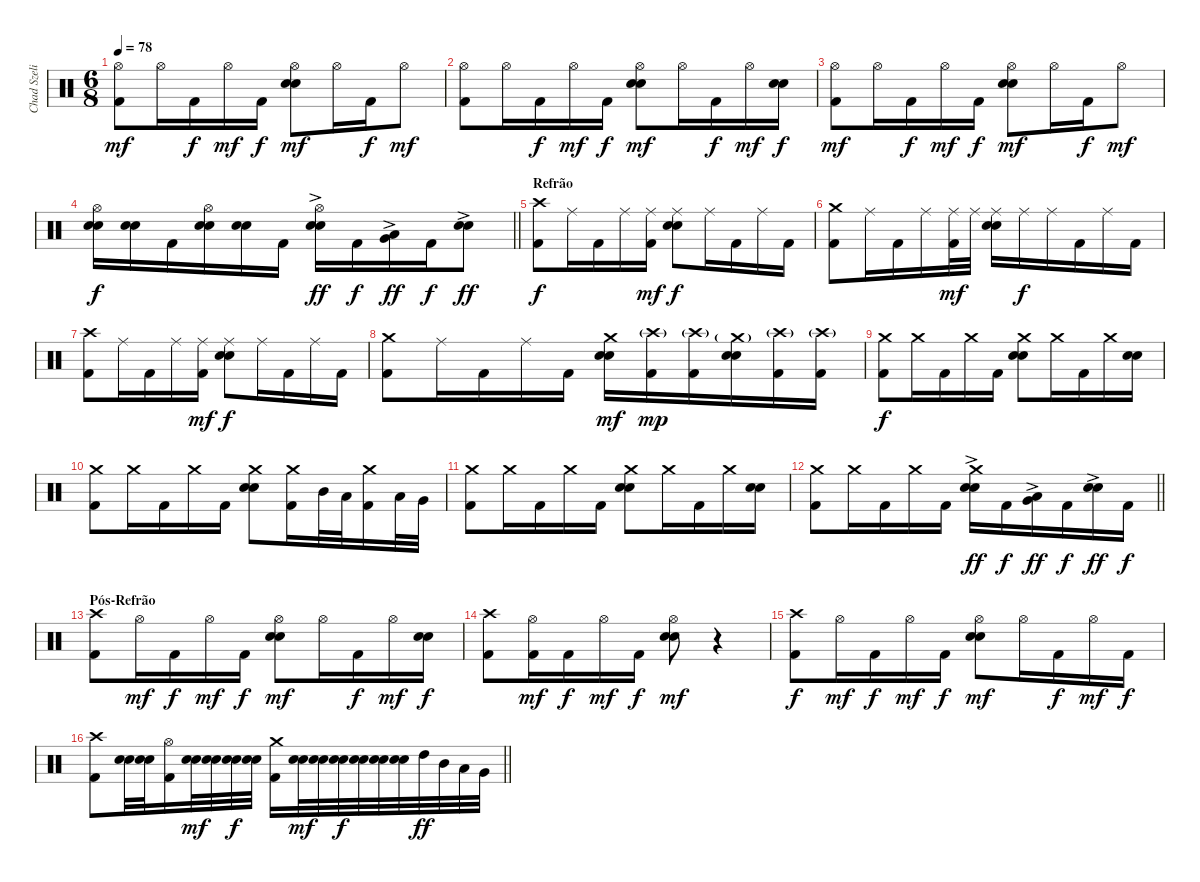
\track ("Chad Szeliga" "Chad Szeli") {instrument percussion}
\staff {score}
\articulation defaults
\ts (6 8)
\tempo 78
\clef neutral
\ks c
("Hi-Hat (open)" "Kick (hit) 2").8{dy mf} "Hi-Hat (open)".16 "Kick (hit) 2".16{dy f} "Hi-Hat (open)".16{dy mf} "Kick (hit) 2".16{dy f} ("Hi-Hat (open)" "Electric Snare (hit)" "Snare (hit) 2").8{dy mf} "Hi-Hat (open)".16 "Kick (hit) 2".16{dy f} "Hi-Hat (open)".8{dy mf} |
("Hi-Hat (open)" "Kick (hit) 2").8 "Hi-Hat (open)".16 "Kick (hit) 2".16{dy f} "Hi-Hat (open)".16{dy mf} "Kick (hit) 2".16{dy f} ("Hi-Hat (open)" "Electric Snare (hit)" "Snare (hit) 2").8{dy mf} "Hi-Hat (open)".16 "Kick (hit) 2".16{dy f} "Hi-Hat (open)".16{dy mf} ("Electric Snare (hit)" "Snare (hit) 2").16{dy f} |
("Hi-Hat (open)" "Kick (hit) 2").8{dy mf} "Hi-Hat (open)".16 "Kick (hit) 2".16{dy f} "Hi-Hat (open)".16{dy mf} "Kick (hit) 2".16{dy f} ("Hi-Hat (open)" "Electric Snare (hit)" "Snare (hit) 2").8{dy mf} "Hi-Hat (open)".16 "Kick (hit) 2".16{dy f} "Hi-Hat (open)".8{dy mf} |
\barLineRight lightlight
("Hi-Hat (open)" "Electric Snare (hit)" "Snare (hit) 2").16{dy f} ("Electric Snare (hit)" "Snare (hit) 2").16 "Kick (hit) 2".16 ("Hi-Hat (open)" "Electric Snare (hit)" "Snare (hit) 2").16 ("Electric Snare (hit)" "Snare (hit) 2").16 "Kick (hit) 2".16 ("Hi-Hat (open)" "Electric Snare (hit)"{ac} "Snare (hit) 2"{ac}).16{dy ff} "Kick (hit) 2".16{dy f} ("Low Tom (hit)" "Very Low Tom (hit)"{ac}).16{dy ff} "Kick (hit) 2".16{dy f} ("Electric Snare (hit)"{ac} "Snare (hit) 2"{ac}).8{dy ff} |
\section ("" "Refrão")
("Crash high (hit)" "Kick (hit) 2").8{dy f} "Ride (middle)".16 "Kick (hit) 2".16 "Ride (middle)".16 ("Ride (middle)" "Kick (hit) 2").16{dy mf} ("Ride (middle)" "Electric Snare (hit)" "Snare (hit) 2").8{dy f} "Ride (middle)".16 "Kick (hit) 2".16 "Ride (middle)".16 "Kick (hit) 2".16 |
("Crash medium (hit)" "Kick (hit) 2").8 "Ride (middle)".16 "Kick (hit) 2".16 "Ride (middle)".16 ("Ride (middle)" "Kick (hit) 2").32{dy mf} "Ride (middle)".32 ("Ride (middle)" "Electric Snare (hit)" "Snare (hit) 2").16 "Ride (middle)".16{dy f} "Ride (middle)".16 "Kick (hit) 2".16 "Ride (middle)".16 "Kick (hit) 2".16 |
("Crash high (hit)" "Kick (hit) 2").8 "Ride (middle)".16 "Kick (hit) 2".16 "Ride (middle)".16 ("Ride (middle)" "Kick (hit) 2").16{dy mf} ("Ride (middle)" "Electric Snare (hit)" "Snare (hit) 2").8{dy f} "Ride (middle)".16 "Kick (hit) 2".16 "Ride (middle)".16 "Kick (hit) 2".16 |
("Crash medium (hit)" "Kick (hit) 2").8 "Ride (middle)".16 "Kick (hit) 2".16 "Ride (middle)".16 "Kick (hit) 2".16 ("Crash medium (hit)" "Electric Snare (hit)" "Snare (hit) 2").16{dy mf} ("Crash high (hit)"{g} "Kick (hit) 2").16{dy mp} ("Crash high (hit)"{g} "Kick (hit) 2").16 ("Crash medium (hit)"{g} "Electric Snare (hit)" "Snare (hit) 2").16 ("Crash high (hit)"{g} "Kick (hit) 2").16 ("Crash high (hit)"{g} "Kick (hit) 2").16 |
("Crash medium (hit)" "Kick (hit) 2").8{dy f} "Crash medium (hit)".16 "Kick (hit) 2".16 "Crash medium (hit)".16 "Kick (hit) 2".16 ("Crash medium (hit)" "Electric Snare (hit)" "Snare (hit) 2").8 "Crash medium (hit)".16 "Kick (hit) 2".16 "Crash medium (hit)".16 ("Electric Snare (hit)" "Snare (hit) 2").16 |
("Crash medium (hit)" "Kick (hit) 2").8 "Crash medium (hit)".16 "Kick (hit) 2".16 "Crash medium (hit)".16 "Kick (hit) 2".16 ("Crash medium (hit)" "Electric Snare (hit)" "Snare (hit) 2").8 ("Crash medium (hit)" "Kick (hit) 2").16 "Mid Tom (hit)".32 "Low Tom (hit)".32 ("Crash medium (hit)" "Kick (hit) 2").16 "Low Tom (hit)".32 "Very Low Tom (hit)".32 |
("Crash medium (hit)" "Kick (hit) 2").8 "Crash medium (hit)".16 "Kick (hit) 2".16 "Crash medium (hit)".16 "Kick (hit) 2".16 ("Crash medium (hit)" "Electric Snare (hit)" "Snare (hit) 2").8 "Crash medium (hit)".16 "Kick (hit) 2".16 "Crash medium (hit)".16 ("Electric Snare (hit)" "Snare (hit) 2").16 |
\barLineRight lightlight
("Crash medium (hit)" "Kick (hit) 2").8 "Crash medium (hit)".16 "Kick (hit) 2".16 "Crash medium (hit)".16 "Kick (hit) 2".16 ("Crash medium (hit)" "Electric Snare (hit)"{ac} "Snare (hit) 2"{ac}).16{dy ff} "Kick (hit) 2".16{dy f} ("Low Tom (hit)" "Very Low Tom (hit)"{ac}).16{dy ff} "Kick (hit) 2".16{dy f} ("Electric Snare (hit)"{ac} "Snare (hit) 2"{ac}).16{dy ff} "Kick (hit) 2".16{dy f} |
\section ("" "Pós-Refrão")
("Crash high (hit)" "Kick (hit) 2").8 "Hi-Hat (open)".16{dy mf} "Kick (hit) 2".16{dy f} "Hi-Hat (open)".16{dy mf} "Kick (hit) 2".16{dy f} ("Hi-Hat (open)" "Electric Snare (hit)" "Snare (hit) 2").8{dy mf} "Hi-Hat (open)".16 "Kick (hit) 2".16{dy f} "Hi-Hat (open)".16{dy mf} ("Electric Snare (hit)" "Snare (hit) 2").16{dy f} |
("Crash high (hit)" "Kick (hit) 2").8 ("Hi-Hat (open)" "Kick (hit) 2").16{dy mf} "Kick (hit) 2".16{dy f} "Hi-Hat (open)".16{dy mf} "Kick (hit) 2".16{dy f} ("Hi-Hat (open)" "Electric Snare (hit)" "Snare (hit) 2").8{dy mf} r.4 |
("Crash high (hit)" "Kick (hit) 2").8{dy f} "Hi-Hat (open)".16{dy mf} "Kick (hit) 2".16{dy f} "Hi-Hat (open)".16{dy mf} "Kick (hit) 2".16{dy f} ("Hi-Hat (open)" "Electric Snare (hit)" "Snare (hit) 2").8{dy mf} "Hi-Hat (open)".16 "Kick (hit) 2".16{dy f} "Hi-Hat (open)".16{dy mf} "Kick (hit) 2".16{dy f} |
\barLineRight lightlight
("Crash high (hit)" "Kick (hit) 2").8 ("Electric Snare (hit)" "Snare (hit) 2").32 ("Electric Snare (hit)" "Snare (hit) 2").32 ("Hi-Hat (open)" "Kick (hit) 2").16 ("Electric Snare (hit)" "Snare (hit) 2").32{dy mf} ("Electric Snare (hit)" "Snare (hit) 2").32 ("Electric Snare (hit)" "Snare (hit) 2").32{dy f} ("Electric Snare (hit)" "Snare (hit) 2").32 ("Crash medium (hit)" "Kick (hit) 2").16 ("Electric Snare (hit)" "Snare (hit) 2").32{dy mf} ("Electric Snare (hit)" "Snare (hit) 2").32 ("Electric Snare (hit)" "Snare (hit) 2").32{dy f} ("Electric Snare (hit)" "Snare (hit) 2").32 ("Electric Snare (hit)" "Snare (hit) 2").32 ("Electric Snare (hit)" "Snare (hit) 2").32 "High Tom (hit)".32{dy ff} "Mid Tom (hit)".32 "Low Tom (hit)".32 "Very Low Tom (hit)".32
